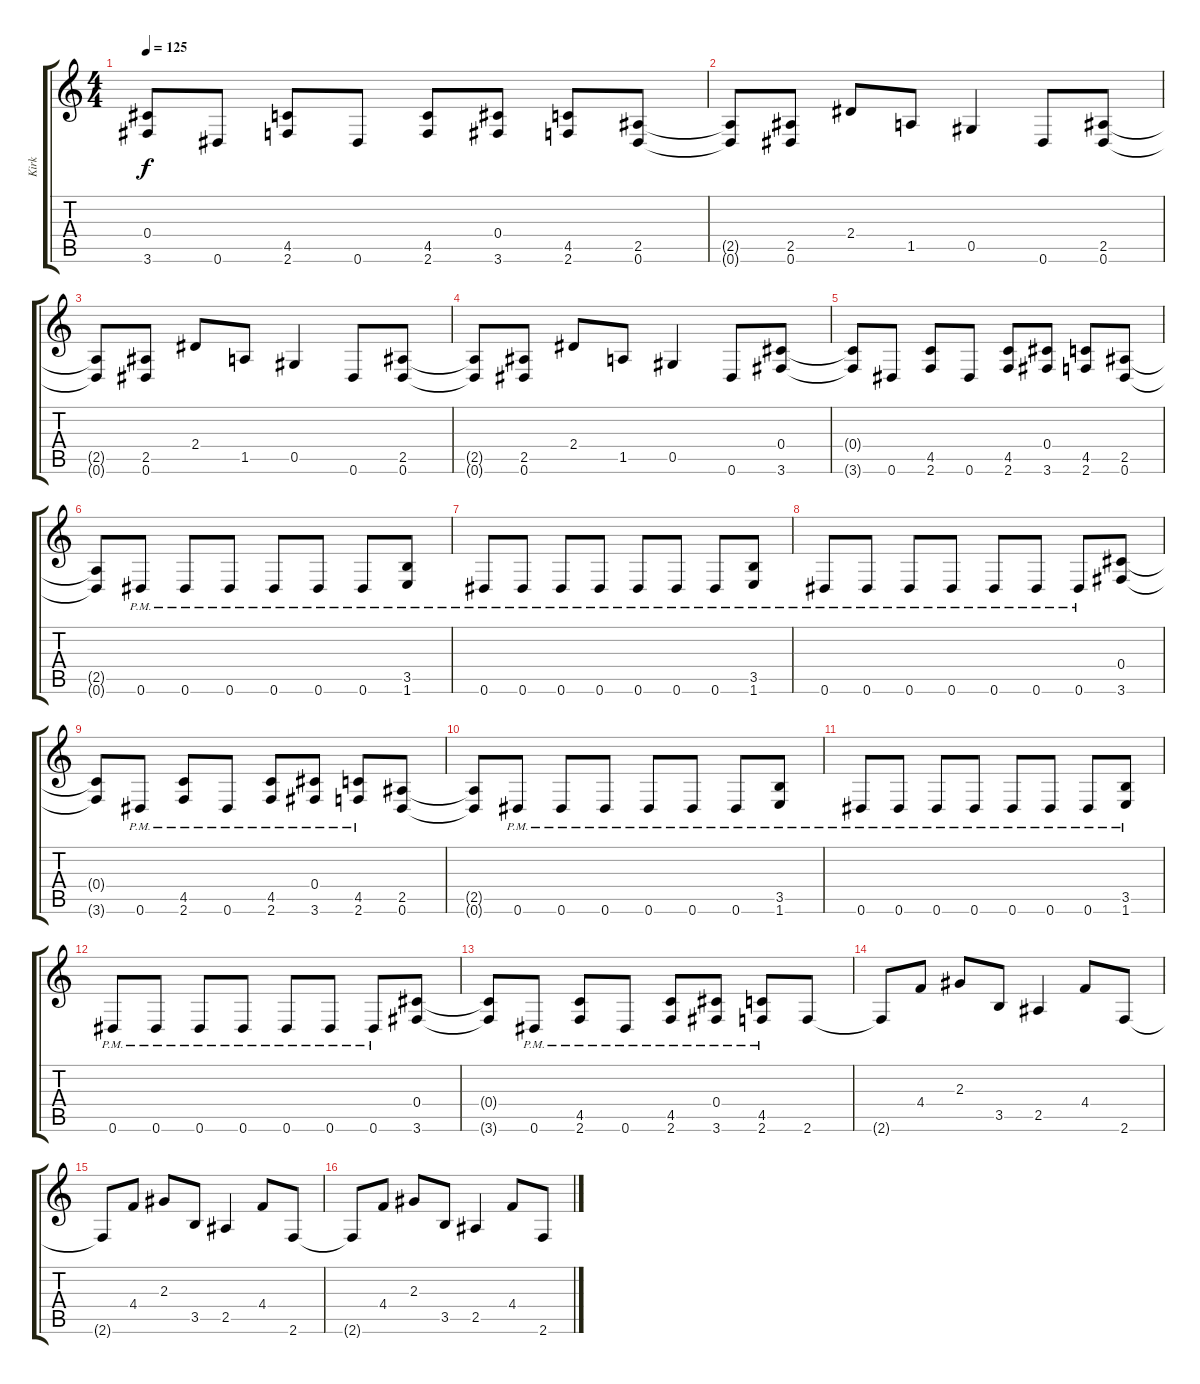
\track ("Kirk" "Kirk") {instrument distortionguitar}
\staff {score tabs}
\tuning (Eb4 Bb3 Gb3 Db3 Ab2 Eb2) {hide}
\ts (4 4)
\tempo 125
\clef g2
\ks c
(0.4{t} 3.6{t}).8{dy f} 0.6.8 (4.5 2.6).8 0.6.8 (4.5 2.6).8 (0.4 3.6).8 (4.5 2.6).8 (2.5 0.6).8 |
(2.5{t} 0.6{t}).8 (2.5 0.6).8 2.4.8 1.5.8 0.5.4 0.6.8 (2.5 0.6).8 |
(2.5{t} 0.6{t}).8 (2.5 0.6).8 2.4.8 1.5.8 0.5.4 0.6.8 (2.5 0.6).8 |
(2.5{t} 0.6{t}).8 (2.5 0.6).8 2.4.8 1.5.8 0.5.4 0.6.8 (0.4 3.6).8 |
(0.4{t} 3.6{t}).8 0.6.8 (4.5 2.6).8 0.6.8 (4.5 2.6).8 (0.4 3.6).8 (4.5 2.6).8 (2.5 0.6).8 |
(2.5{t} 0.6{t}).8 0.6{pm}.8 0.6{pm}.8 0.6{pm}.8 0.6{pm}.8 0.6{pm}.8 0.6{pm}.8 (3.5{pm} 1.6{pm}).8 |
0.6{pm}.8 0.6{pm}.8 0.6{pm}.8 0.6{pm}.8 0.6{pm}.8 0.6{pm}.8 0.6{pm}.8 (3.5{pm} 1.6{pm}).8 |
0.6{pm}.8 0.6{pm}.8 0.6{pm}.8 0.6{pm}.8 0.6{pm}.8 0.6{pm}.8 0.6{pm}.8 (0.4 3.6).8 |
(0.4{t} 3.6{t}).8 0.6{pm}.8 (4.5{pm} 2.6{pm}).8 0.6{pm}.8 (4.5{pm} 2.6{pm}).8 (0.4{pm} 3.6{pm}).8 (4.5{pm} 2.6{pm}).8 (2.5 0.6).8 |
(2.5{t} 0.6{t}).8 0.6{pm}.8 0.6{pm}.8 0.6{pm}.8 0.6{pm}.8 0.6{pm}.8 0.6{pm}.8 (3.5{pm} 1.6{pm}).8 |
0.6{pm}.8 0.6{pm}.8 0.6{pm}.8 0.6{pm}.8 0.6{pm}.8 0.6{pm}.8 0.6{pm}.8 (3.5{pm} 1.6{pm}).8 |
0.6{pm}.8 0.6{pm}.8 0.6{pm}.8 0.6{pm}.8 0.6{pm}.8 0.6{pm}.8 0.6{pm}.8 (0.4 3.6).8 |
(0.4{t} 3.6{t}).8 0.6{pm}.8 (4.5{pm} 2.6{pm}).8 0.6{pm}.8 (4.5{pm} 2.6{pm}).8 (0.4{pm} 3.6{pm}).8 (4.5{pm} 2.6{pm}).8 2.6.8 |
2.6{t}.8 4.4.8 2.3.8 3.5.8 2.5.4 4.4.8 2.6.8 |
2.6{t}.8 4.4.8 2.3.8 3.5.8 2.5.4 4.4.8 2.6.8 |
2.6{t}.8 4.4.8 2.3.8 3.5.8 2.5.4 4.4.8 2.6.8
